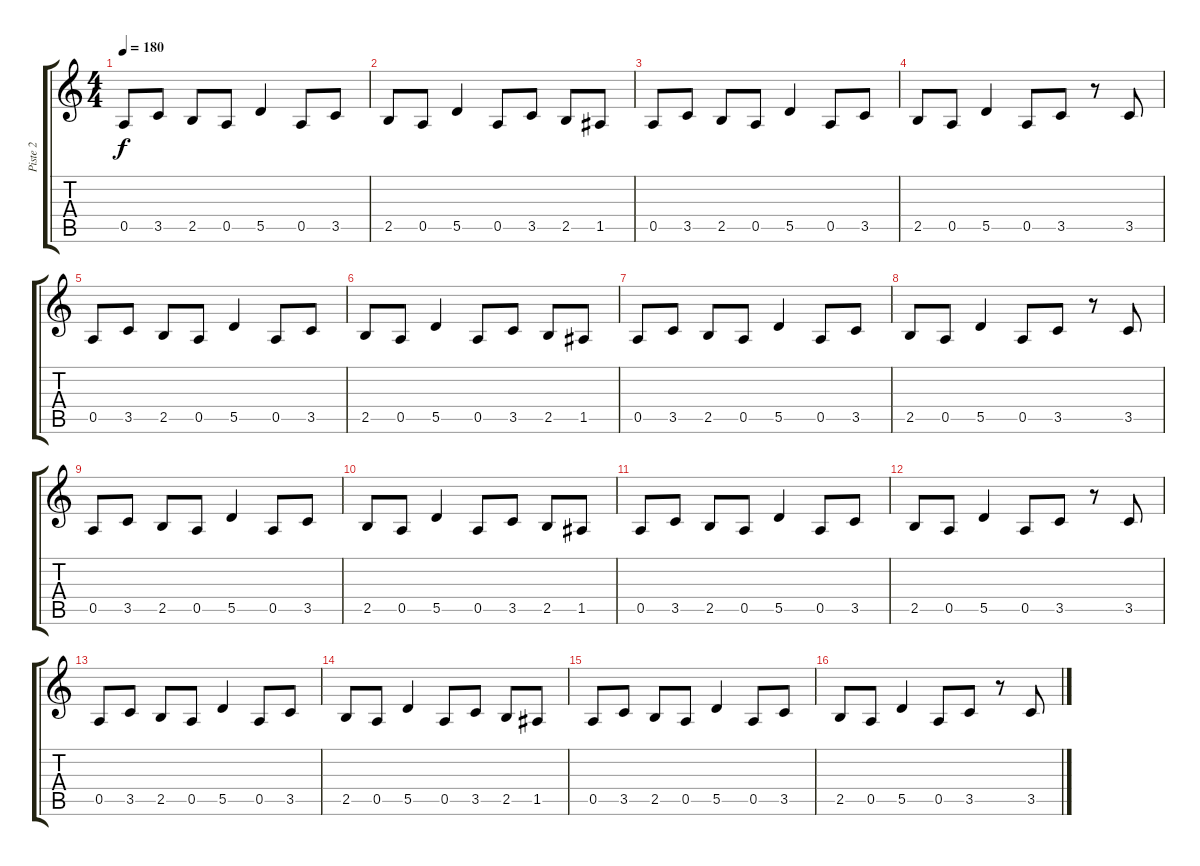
\track ("Piste 2" "Piste 2") {instrument distortionguitar}
\staff {score tabs}
\tuning (E4 B3 G3 D3 A2 E2) {hide}
\ts (4 4)
\tempo 180
\clef g2
\ks c
0.5.8{dy f} 3.5.8 2.5.8 0.5.8 5.5.4 0.5.8 3.5.8 |
2.5.8 0.5.8 5.5.4 0.5.8 3.5.8 2.5.8 1.5.8 |
0.5.8 3.5.8 2.5.8 0.5.8 5.5.4 0.5.8 3.5.8 |
2.5.8 0.5.8 5.5.4 0.5.8 3.5.8 r.8 3.5.8 |
0.5.8 3.5.8 2.5.8 0.5.8 5.5.4 0.5.8 3.5.8 |
2.5.8 0.5.8 5.5.4 0.5.8 3.5.8 2.5.8 1.5.8 |
0.5.8 3.5.8 2.5.8 0.5.8 5.5.4 0.5.8 3.5.8 |
2.5.8 0.5.8 5.5.4 0.5.8 3.5.8 r.8 3.5.8 |
0.5.8 3.5.8 2.5.8 0.5.8 5.5.4 0.5.8 3.5.8 |
2.5.8 0.5.8 5.5.4 0.5.8 3.5.8 2.5.8 1.5.8 |
0.5.8 3.5.8 2.5.8 0.5.8 5.5.4 0.5.8 3.5.8 |
2.5.8 0.5.8 5.5.4 0.5.8 3.5.8 r.8 3.5.8 |
0.5.8 3.5.8 2.5.8 0.5.8 5.5.4 0.5.8 3.5.8 |
2.5.8 0.5.8 5.5.4 0.5.8 3.5.8 2.5.8 1.5.8 |
0.5.8 3.5.8 2.5.8 0.5.8 5.5.4 0.5.8 3.5.8 |
2.5.8 0.5.8 5.5.4 0.5.8 3.5.8 r.8 3.5.8
